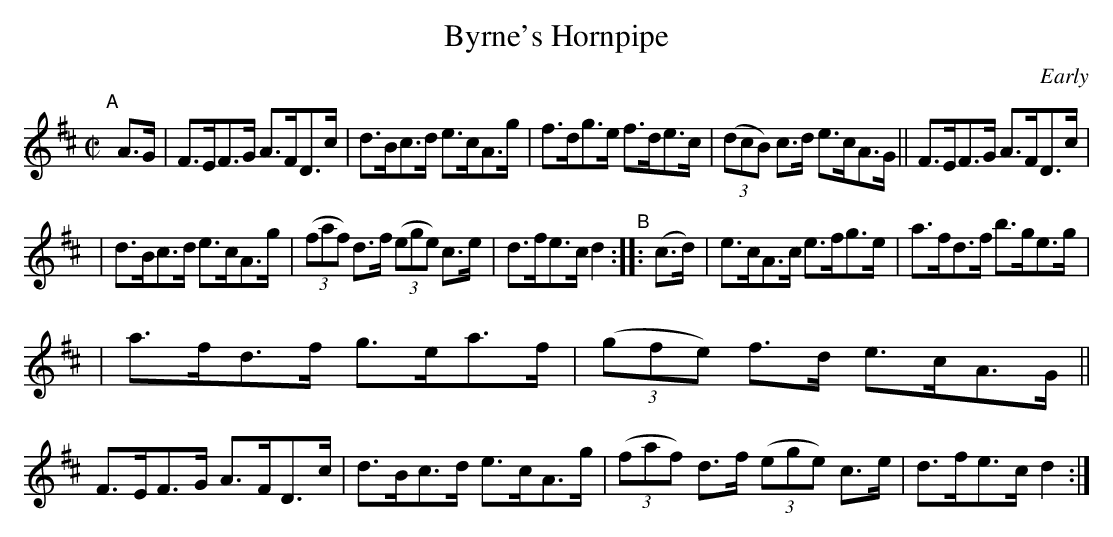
X:1
T: Byrne's Hornpipe
O: Early
M: C|
L: 1/8
K: D
"^A"[|] A>G | F>EF>G A>FD>c | d>Bc>d e>cA>g | f>dg>e f>de>c | (3(dcB) c>d e>cA>G || F>EF>G A>FD>c |
| d>Bc>d e>cA>g | (3(faf) d>f (3(ege) c>e | d>fe>c d2 "^B":: (c>d) | e>cA>c e>fg>e | a>fd>f b>ge>g |
| a>fd>f g>ea>f | (3(gfe) f>d e>cA>G || F>EF>G A>FD>c | d>Bc>d e>cA>g | (3(faf) d>f (3(ege) c>e | d>fe>c d2 :|
